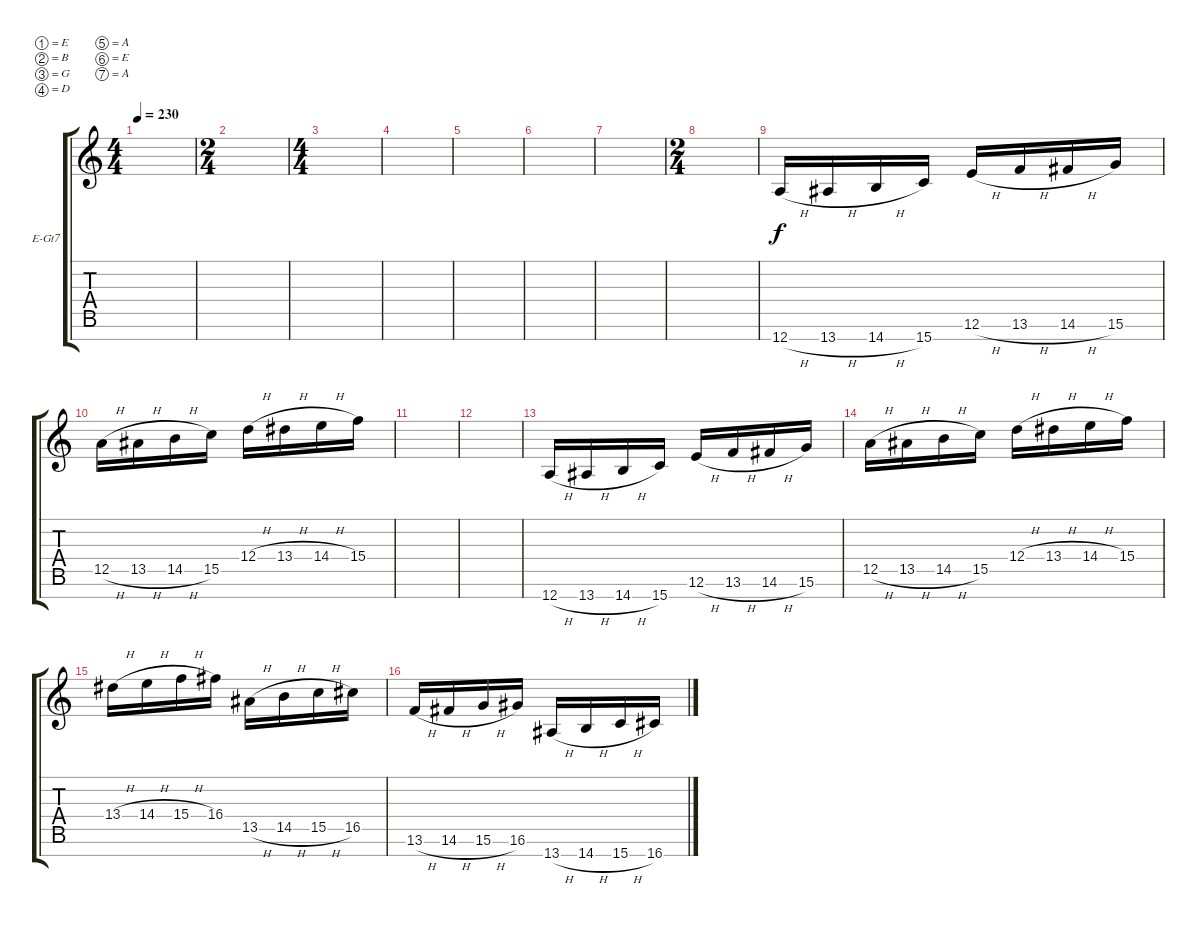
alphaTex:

\defaultSystemsLayout 4
\bracketExtendMode groupsimilarinstruments
\firstSystemTrackNameOrientation horizontal
\otherSystemsTrackNameOrientation horizontal
\track ("Electric Guitar" "E-Gt7") {instrument distortionguitar}
\staff {score tabs}
\tuning (E4 B3 G3 D3 A2 E2 A1)
\ts (4 4)
\tempo 230
\clef g2
\ks c
|
\ts (2 4)
|
\ts (4 4)
|
|
|
|
|
\ts (2 4)
|
12.7{h}.16 13.7{h}.16 14.7{h}.16 15.7.16 12.6{h}.16 13.6{h}.16 14.6{h}.16 15.6.16 |
12.5{h}.16 13.5{h}.16 14.5{h}.16 15.5.16 12.4{h}.16 13.4{h}.16 14.4{h}.16 15.4.16 |
|
|
12.7{h}.16 13.7{h}.16 14.7{h}.16 15.7.16 12.6{h}.16 13.6{h}.16 14.6{h}.16 15.6.16 |
12.5{h}.16 13.5{h}.16 14.5{h}.16 15.5.16 12.4{h}.16 13.4{h}.16 14.4{h}.16 15.4.16 |
13.4{h}.16 14.4{h}.16 15.4{h}.16 16.4.16 13.5{h}.16 14.5{h}.16 15.5{h}.16 16.5.16 |
13.6{h}.16 14.6{h}.16 15.6{h}.16 16.6.16 13.7{h}.16 14.7{h}.16 15.7{h}.16 16.7.16
